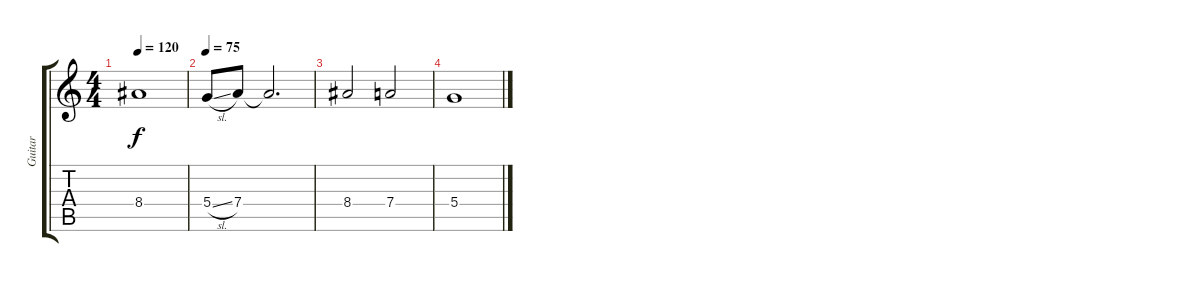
\track ("Guitar" "Guitar") {instrument distortionguitar}
\staff {score tabs}
\tuning (E4 B3 G3 D3 A2 E2) {hide}
\ts (4 4)
\tempo 120
\clef g2
\ks c
8.4.1{dy f} |
\tempo 75
5.4{sl}.8 7.4.8 7.4{t}.2{d} |
8.4.2 7.4.2 |
5.4.1{volume 7}
